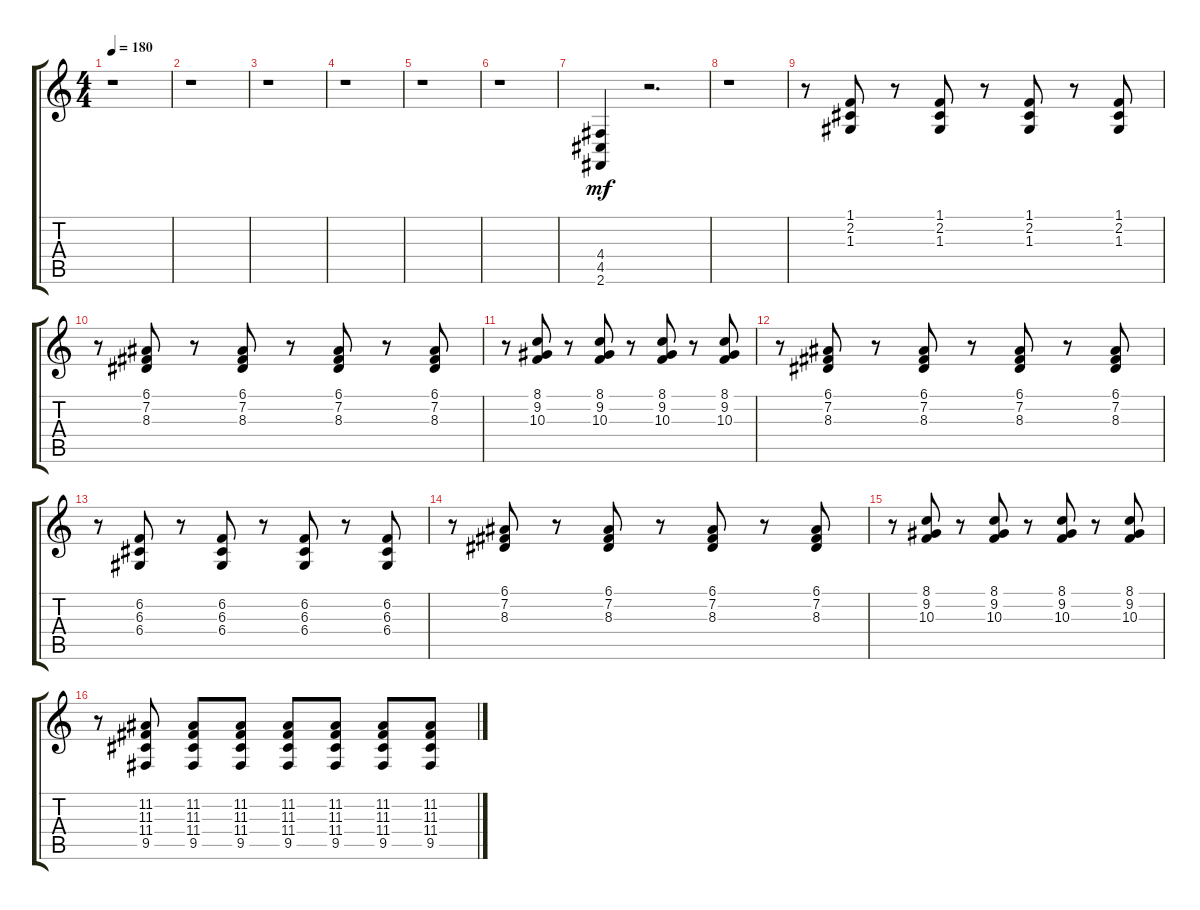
\track "" {instrument sopranosax}
\staff {score tabs}
\tuning (E4 B3 G3 D3 A2 E2) {hide}
\ts (4 4)
\tempo 180
\clef g2
\ks c
r.1{dy mf} |
r.1 |
r.1 |
r.1 |
r.1 |
r.1 |
(4.4 4.5 2.6).4 r.2{d} |
r.1 |
r.8 (1.1 2.2 1.3).8 r.8 (1.1 2.2 1.3).8 r.8 (1.1 2.2 1.3).8 r.8 (1.1 2.2 1.3).8 |
r.8 (6.1 7.2 8.3).8 r.8 (6.1 7.2 8.3).8 r.8 (6.1 7.2 8.3).8 r.8 (6.1 7.2 8.3).8 |
r.8 (8.1 9.2 10.3).8 r.8 (8.1 9.2 10.3).8 r.8 (8.1 9.2 10.3).8 r.8 (8.1 9.2 10.3).8 |
r.8 (6.1 7.2 8.3).8 r.8 (6.1 7.2 8.3).8 r.8 (6.1 7.2 8.3).8 r.8 (6.1 7.2 8.3).8 |
r.8 (6.2 6.3 6.4).8 r.8 (6.2 6.3 6.4).8 r.8 (6.2 6.3 6.4).8 r.8 (6.2 6.3 6.4).8 |
r.8 (6.1 7.2 8.3).8 r.8 (6.1 7.2 8.3).8 r.8 (6.1 7.2 8.3).8 r.8 (6.1 7.2 8.3).8 |
r.8 (8.1 9.2 10.3).8 r.8 (8.1 9.2 10.3).8 r.8 (8.1 9.2 10.3).8 r.8 (8.1 9.2 10.3).8 |
r.8 (11.2 11.3 11.4 9.5).8 (11.2 11.3 11.4 9.5).8 (11.2 11.3 11.4 9.5).8 (11.2 11.3 11.4 9.5).8 (11.2 11.3 11.4 9.5).8 (11.2 11.3 11.4 9.5).8 (11.2 11.3 11.4 9.5).8
